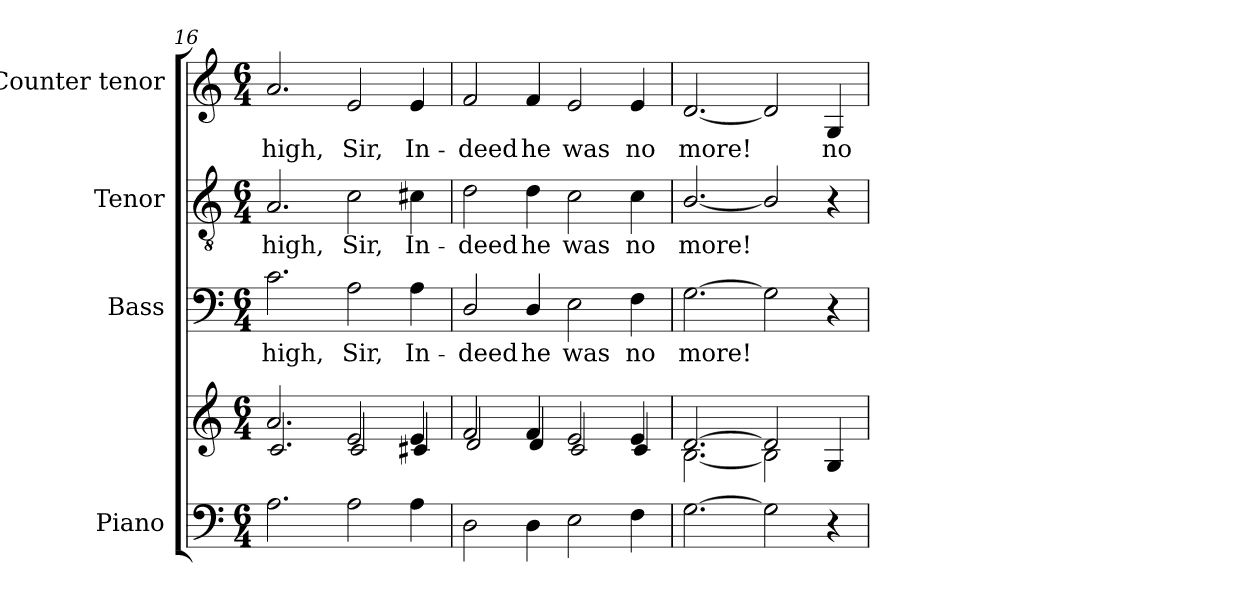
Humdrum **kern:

**kern	**kern	**kern	**text	**kern	**text	**kern	**text
*part4	*part4	*part3	*part3	*part2	*part2	*part1	*part1
*staff5	*staff4	*staff3	*staff3	*staff2	*staff2	*staff1	*staff1
*I"Piano	*	*I"Bass	*	*I"Tenor	*	*I"Counter tenor	*
*	*	*I'B.	*	*I'T.	*	*	*
*clefF4	*clefG2	*clefF4	*	*clefGv2	*	*clefG2	*
*	*	*	*	*ITrd7c12	*	*	*
*k[]	*k[]	*k[]	*	*k[]	*	*k[]	*
*C:	*C:	*C:	*	*C:	*	*C:	*
*M6/4	*M6/4	*M6/4	*	*M6/4	*	*M6/4	*
=16	=16	=16	=16	=16	=16	=16	=16
*^	*^	*	*	*	*	*	*
*	*	*	*^	*	*	*	*	*	*
!	!	!	!	!	!	!LO:LY:b:color=#000000	!	!	!	!
!	!	!	!	!	!	!	!	!LO:LY:b:color=#000000	!	!
!	!	!	!	!	!	!	!	!	!	!LO:LY:b:color=#000000
2.Ai\	2.ryy	2.ai/	2.ryy	2.ci/	2.ci\	high,	2.AAi/	high,	2.ai/	high,
!	!	!	!	!	!	!LO:LY:b:color=#000000	!	!	!	!
!	!	!	!	!	!	!	!	!LO:LY:b:color=#000000	!	!
!	!	!	!	!	!	!	!	!	!	!LO:LY:b:color=#000000
2.ryy	2Ai\	2ei/	2ci/	2.ryy	2Ai\	Sir,	2Ci\	Sir,	2ei/	Sir,
!	!	!	!	!	!	!LO:LY:b:color=#000000	!	!	!	!
!	!	!	!	!	!	!	!	!LO:LY:b:color=#000000	!	!
!	!	!	!	!	!	!	!	!	!	!LO:LY:b:color=#000000
.	4Ai\	4ei/	4c#Xi/	.	4Ai\	In-	4C#Xi\	In-	4ei/	In-
*v	*v	*	*	*	*	*	*	*	*	*
*	*	*v	*v	*	*	*	*	*	*
=17	=17	=17	=17	=17	=17	=17	=17	=17
*^	*	*	*	*	*	*	*	*
!	!	!	!	!	!LO:LY:b:color=#000000	!	!	!	!
*v	*v	*	*	*	*	*	*	*	*
*^	*	*	*	*	*	*	*	*
!	!	!	!	!	!	!	!LO:LY:b:color=#000000	!	!
*v	*v	*	*	*	*	*	*	*	*
*^	*	*	*	*	*	*	*	*
!	!	!	!	!	!	!	!	!	!LO:LY:b:color=#000000
*v	*v	*	*	*	*	*	*	*	*
2Di\	2fi/	2di/	2Di/	-deed	2Di\	-deed	2fi/	-deed
!	!	!	!	!LO:LY:b:color=#000000	!	!	!	!
!	!	!	!	!	!	!LO:LY:b:color=#000000	!	!
!	!	!	!	!	!	!	!	!LO:LY:b:color=#000000
4Di\	4fi/	4di/	4Di/	he	4Di\	he	4fi/	he
!	!	!	!	!LO:LY:b:color=#000000	!	!	!	!
!	!	!	!	!	!	!LO:LY:b:color=#000000	!	!
!	!	!	!	!	!	!	!	!LO:LY:b:color=#000000
2Ei\	2ei/	2ci/	2Ei\	was	2Ci\	was	2ei/	was
!	!	!	!	!LO:LY:b:color=#000000	!	!	!	!
!	!	!	!	!	!	!LO:LY:b:color=#000000	!	!
!	!	!	!	!	!	!	!	!LO:LY:b:color=#000000
4Fi\	4ei/	4ci/	4Fi\	no	4Ci\	no	4ei/	no
=18	=18	=18	=18	=18	=18	=18	=18	=18
!	!	!	!	!LO:LY:b:color=#000000	!	!	!	!
!	!	!	!	!	!	!LO:LY:b:color=#000000	!	!
!	!	!	!	!	!	!	!	!LO:LY:b:color=#000000
[2.Gi\	[2.di/	[2.Bi\	[2.Gi\	more!	[2.BBi/	more!	[2.di/	more!
2Gi\]	2di/]	2Bi\]	2Gi\]	.	2BBi/]	.	2di/]	.
!	!	!	!	!	!	!	!	!LO:LY:b:color=#000000
4r	4Gi/	4ryy	4r	.	4r	.	4Gi/	no
*	*v	*v	*	*	*	*	*	*
=	=	=	=	=	=	=	=
*-	*-	*-	*-	*-	*-	*-	*-
